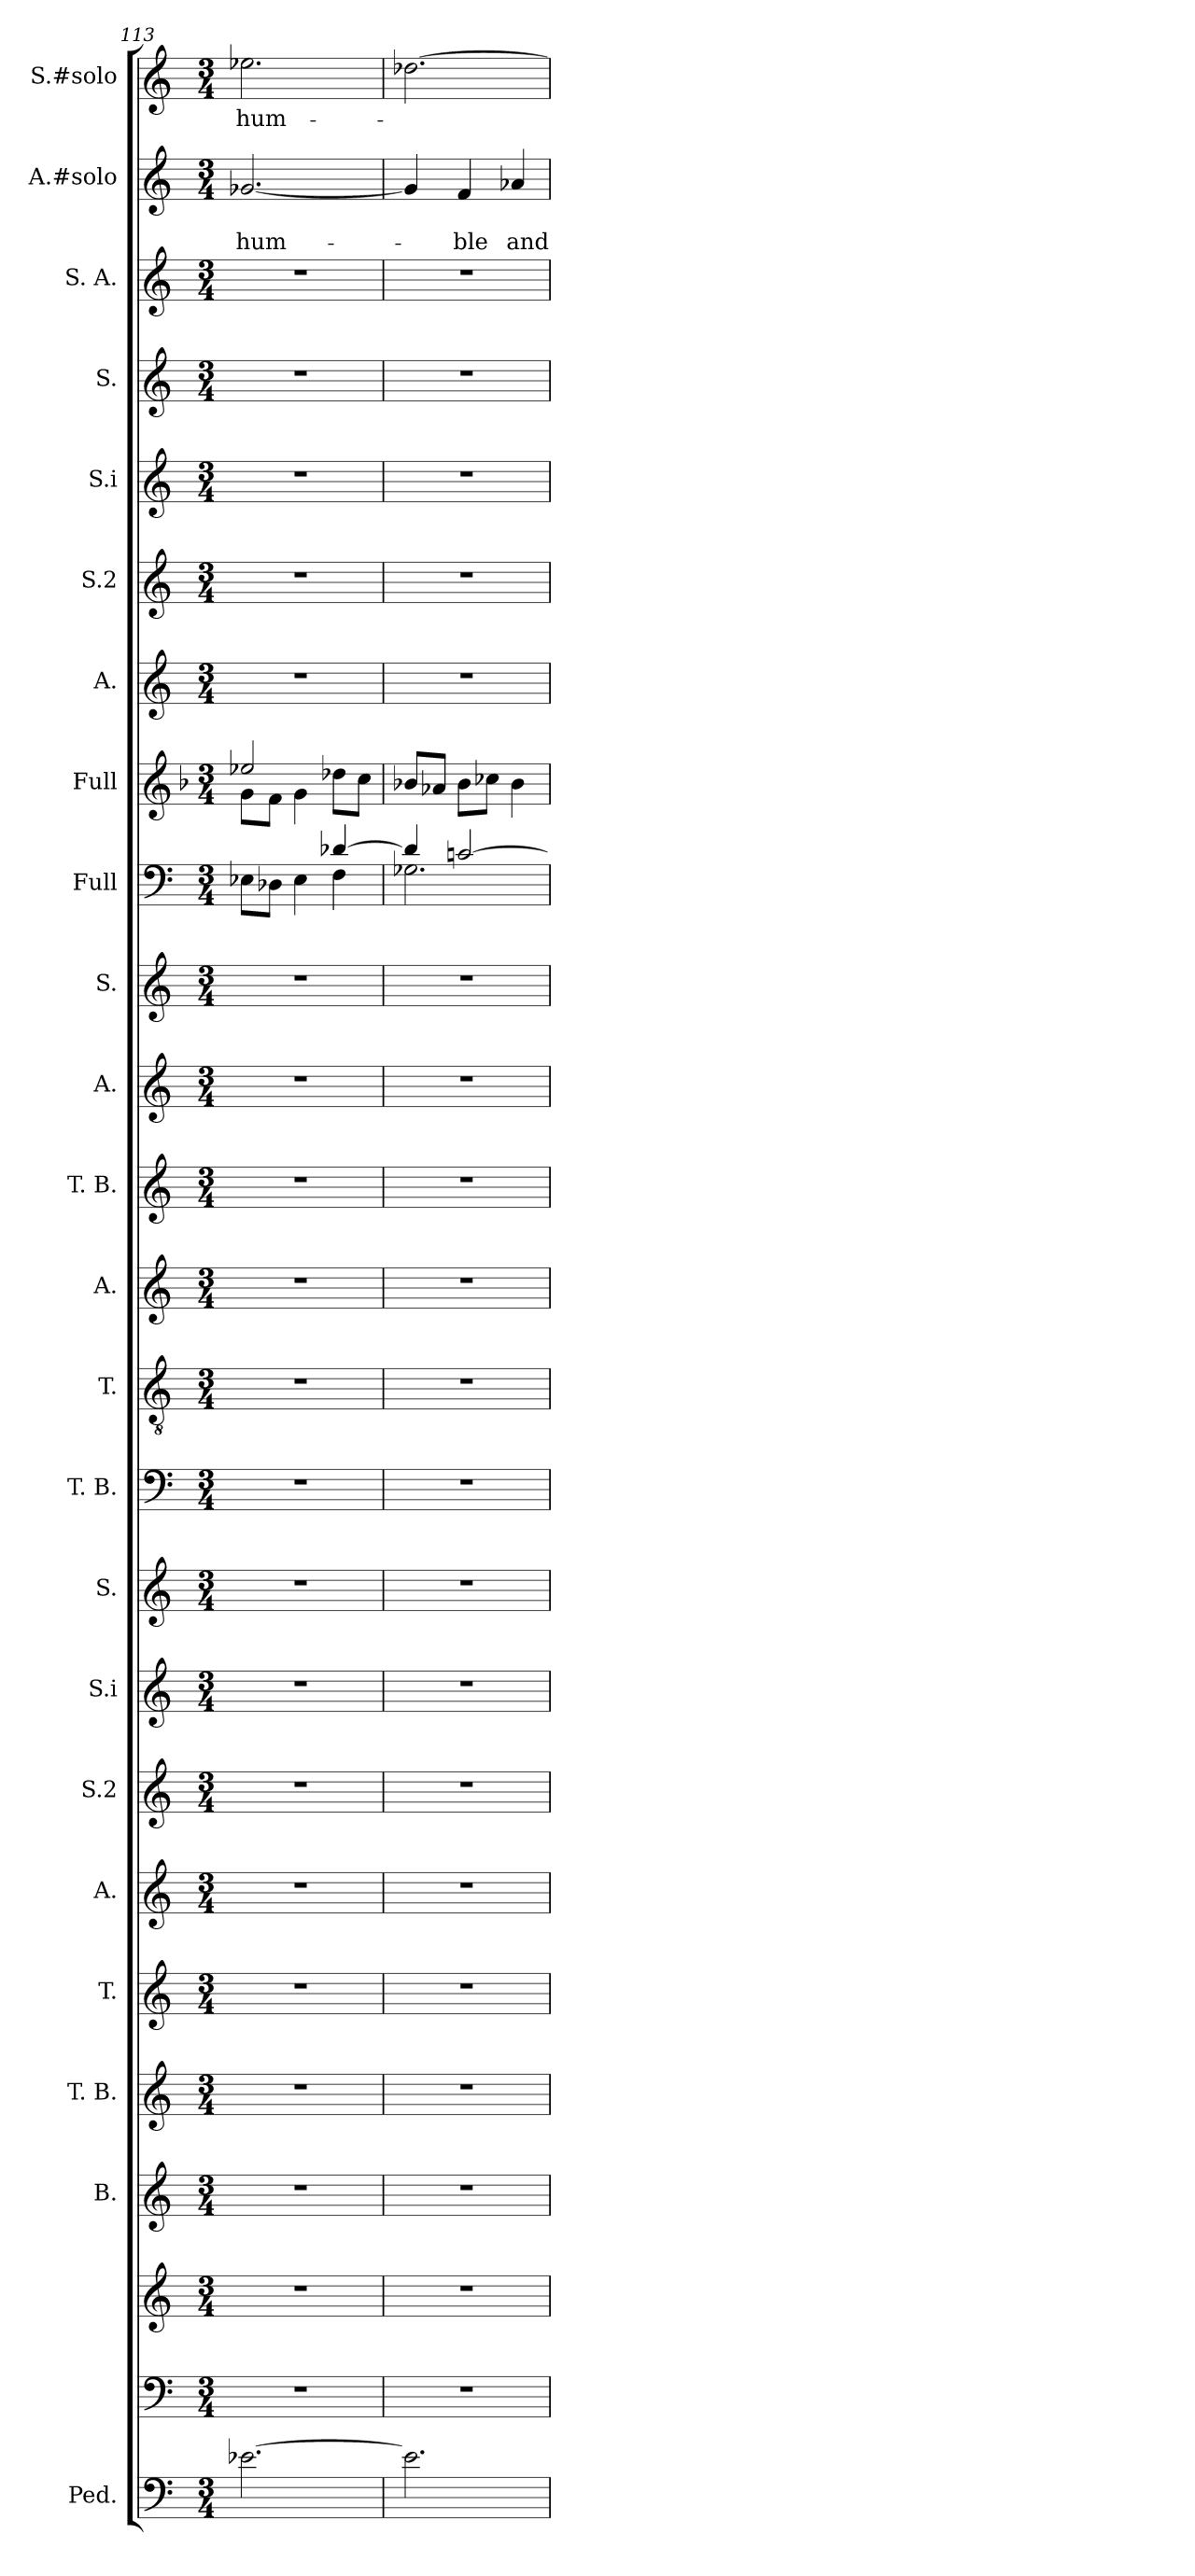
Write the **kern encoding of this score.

**kern	**kern	**kern	**kern	**kern	**kern	**kern	**kern	**kern	**kern	**kern	**kern	**kern	**kern	**kern	**kern	**kern	**kern	**kern	**kern	**kern	**kern	**kern	**kern	**text	**text	**kern	**text
*part25	*part24	*part23	*part22	*part21	*part20	*part19	*part18	*part17	*part16	*part15	*part14	*part13	*part12	*part11	*part10	*part9	*part8	*part7	*part6	*part5	*part4	*part3	*part2	*part2	*part2	*part1	*part1
*staff25	*staff24	*staff23	*staff22	*staff21	*staff20	*staff19	*staff18	*staff17	*staff16	*staff15	*staff14	*staff13	*staff12	*staff11	*staff10	*staff9	*staff8	*staff7	*staff6	*staff5	*staff4	*staff3	*staff2	*staff2	*staff2	*staff1	*staff1
*I"Ped.	*	*	*I"B.	*I"T. B.	*I"T.	*I"A.	*I"S.2	*I"S.i	*I"S.	*I"T. B.	*I"T.	*I"A.	*I"T. B.	*I"A.	*I"S.	*I"Full	*I"Full	*I"A.	*I"S.2	*I"S.i	*I"S.	*I"S. A.	*I"A.#solo	*	*	*I"S.#solo	*
*I'Ped.	*	*	*	*I'T. B.	*I'T.	*I'A.	*I'S.2	*I'S.i	*I'S.	*I'T. B.	*I'T.	*	*I'T. B.	*I'A.	*I'S.	*	*	*I'A.	*I'S.2	*I'S.i	*I'S.	*I'S. A.	*I'A.#solo	*	*	*I'S.#solo	*
!!LO:LB:g=z
*clefF4	*clefF4	*clefG2	*clefG2	*clefG2	*clefG2	*clefG2	*clefG2	*clefG2	*clefG2	*clefF4	*clefGv2	*clefG2	*clefG2	*clefG2	*clefG2	*clefF4	*clefG2	*clefG2	*clefG2	*clefG2	*clefG2	*clefG2	*clefG2	*	*	*clefG2	*
*	*	*	*	*	*	*	*	*	*	*	*	*	*	*	*	*	*ITrd3c5	*	*	*	*	*	*	*	*	*	*
*k[]	*k[]	*k[]	*k[]	*k[]	*k[]	*k[]	*k[]	*k[]	*k[]	*k[]	*k[]	*k[]	*k[]	*k[]	*k[]	*k[]	*k[]	*k[]	*k[]	*k[]	*k[]	*k[]	*k[]	*	*	*k[]	*
*C:	*C:	*C:	*C:	*C:	*C:	*C:	*C:	*C:	*C:	*C:	*C:	*C:	*C:	*C:	*C:	*C:	*C:	*C:	*C:	*C:	*C:	*C:	*C:	*	*	*C:	*
*M3/4	*M3/4	*M3/4	*M3/4	*M3/4	*M3/4	*M3/4	*M3/4	*M3/4	*M3/4	*M3/4	*M3/4	*M3/4	*M3/4	*M3/4	*M3/4	*M3/4	*M3/4	*M3/4	*M3/4	*M3/4	*M3/4	*M3/4	*M3/4	*	*	*M3/4	*
=113	=113	=113	=113	=113	=113	=113	=113	=113	=113	=113	=113	=113	=113	=113	=113	=113	=113	=113	=113	=113	=113	=113	=113	=113	=113	=113	=113
*	*	*	*	*	*	*	*	*	*	*	*	*	*	*	*	*^	*^	*	*	*	*	*	*	*	*	*	*
!	!	!	!	!	!	!	!	!	!	!	!	!	!	!	!	!	!	!	!	!	!	!	!	!	!	!	!LO:LY:b	!	!LO:LY:b
[>2.e-X\	2.r	2.r	2.r	2.r	2.r	2.r	2.r	2.r	2.r	2.r	2.r	2.r	2.r	2.r	2.r	2ryy	8E-X\L	2b-X/	8d\L	2.r	2.r	2.r	2.r	2.r	[<2.g-X/	.	hum-	2.ee-X\	hum-
.	.	.	.	.	.	.	.	.	.	.	.	.	.	.	.	.	8D-X\J	.	8c\J	.	.	.	.	.	.	.	.	.	.
.	.	.	.	.	.	.	.	.	.	.	.	.	.	.	.	.	4E-\	.	4d\	.	.	.	.	.	.	.	.	.	.
.	.	.	.	.	.	.	.	.	.	.	.	.	.	.	.	[>4d-X/	4F\	4ryy	8a-X\L	.	.	.	.	.	.	.	.	.	.
.	.	.	.	.	.	.	.	.	.	.	.	.	.	.	.	.	.	.	8g\J	.	.	.	.	.	.	.	.	.	.
*	*	*	*	*	*	*	*	*	*	*	*	*	*	*	*	*	*	*v	*v	*	*	*	*	*	*	*	*	*	*
=114	=114	=114	=114	=114	=114	=114	=114	=114	=114	=114	=114	=114	=114	=114	=114	=114	=114	=114	=114	=114	=114	=114	=114	=114	=114	=114	=114	=114
2.e-\]	2.r	2.r	2.r	2.r	2.r	2.r	2.r	2.r	2.r	2.r	2.r	2.r	2.r	2.r	2.r	4d-/]	2.G-X\	8fn/L	2.r	2.r	2.r	2.r	2.r	4g-/]	.	.	[>2.dd-X\	.
.	.	.	.	.	.	.	.	.	.	.	.	.	.	.	.	.	.	8e-X/J	.	.	.	.	.	.	.	.	.	.
!	!	!	!	!	!	!	!	!	!	!	!	!	!	!	!	!	!	!	!	!	!	!	!	!	!	!LO:LY:b	!	!
.	.	.	.	.	.	.	.	.	.	.	.	.	.	.	.	[>2cn/	.	8f\L	.	.	.	.	.	4f/	.	-ble	.	.
.	.	.	.	.	.	.	.	.	.	.	.	.	.	.	.	.	.	8g-X\J	.	.	.	.	.	.	.	.	.	.
!	!	!	!	!	!	!	!	!	!	!	!	!	!	!	!	!	!	!	!	!	!	!	!	!	!	!LO:LY:b	!	!
.	.	.	.	.	.	.	.	.	.	.	.	.	.	.	.	.	.	4f\	.	.	.	.	.	4a-X/	.	and	.	.
*	*	*	*	*	*	*	*	*	*	*	*	*	*	*	*	*v	*v	*	*	*	*	*	*	*	*	*	*	*
=	=	=	=	=	=	=	=	=	=	=	=	=	=	=	=	=	=	=	=	=	=	=	=	=	=	=	=
*-	*-	*-	*-	*-	*-	*-	*-	*-	*-	*-	*-	*-	*-	*-	*-	*-	*-	*-	*-	*-	*-	*-	*-	*-	*-	*-	*-
